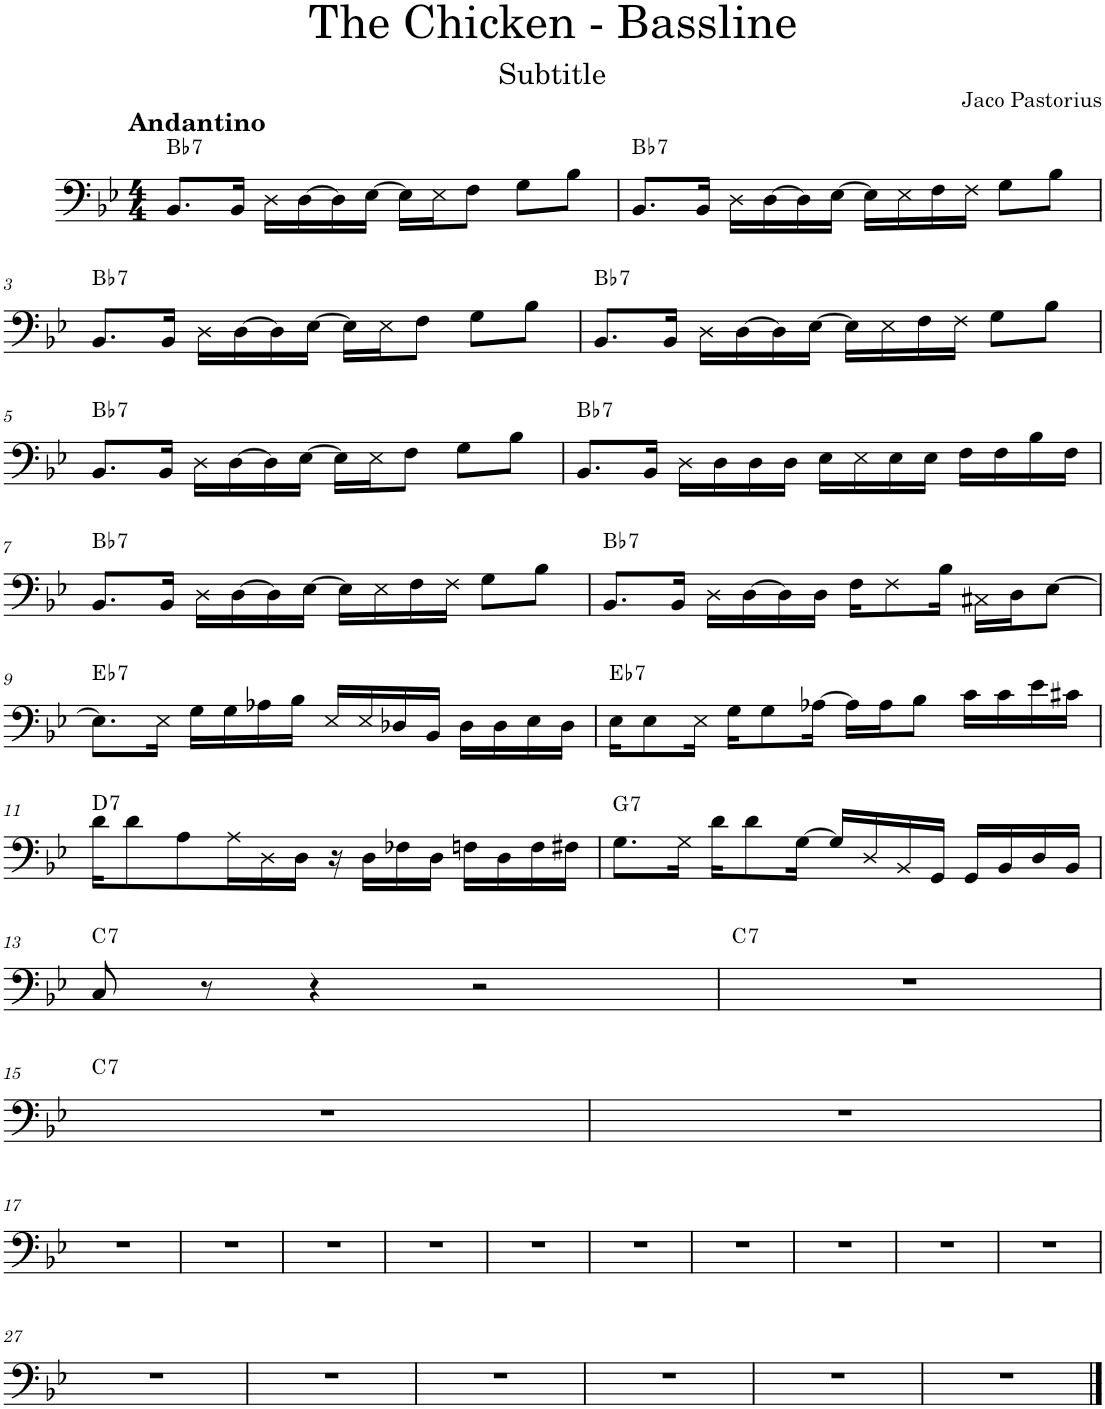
**kern	**harte
*part1	*part1
*staff1	*
*I"Fretless Electric Bass	*
*I'Frtl. El. B.	*
*clefF4	*
*Trd7c12	*
*k[b-e-]	*
*M4/4	*
=1	=1
!LO:TX:a:B:t=Andantino	!LO:H:kt=7
8.BB-/L	Bb:7
16BB-/Jk	.
16D\LL	.
[16D\	.
16D\]	.
[16E-\JJ	.
16E-\LL]	.
16E-\J	.
8F\J	.
8G\L	.
8B-\J	.
=2	=2
!	!LO:H:kt=7
8.BB-/L	Bb:7
16BB-/Jk	.
16D\LL	.
[16D\	.
16D\]	.
[16E-\JJ	.
16E-\LL]	.
16E-\	.
16F\	.
16F\JJ	.
8G\L	.
8B-\J	.
!!LO:LB:g=z
=3	=3
!	!LO:H:kt=7
8.BB-/L	Bb:7
16BB-/Jk	.
16D\LL	.
[16D\	.
16D\]	.
[16E-\JJ	.
16E-\LL]	.
16E-\J	.
8F\J	.
8G\L	.
8B-\J	.
=4	=4
!	!LO:H:kt=7
8.BB-/L	Bb:7
16BB-/Jk	.
16D\LL	.
[16D\	.
16D\]	.
[16E-\JJ	.
16E-\LL]	.
16E-\	.
16F\	.
16F\JJ	.
8G\L	.
8B-\J	.
!!LO:LB:g=z
=5	=5
!	!LO:H:kt=7
8.BB-/L	Bb:7
16BB-/Jk	.
16D\LL	.
[16D\	.
16D\]	.
[16E-\JJ	.
16E-\LL]	.
16E-\J	.
8F\J	.
8G\L	.
8B-\J	.
=6	=6
!	!LO:H:kt=7
8.BB-/L	Bb:7
16BB-/Jk	.
16D\LL	.
16D\	.
16D\	.
16D\JJ	.
16E-\LL	.
16E-\	.
16E-\	.
16E-\JJ	.
16F\LL	.
16F\	.
16B-\	.
16F\JJ	.
!!LO:LB:g=z
=7	=7
!	!LO:H:kt=7
8.BB-/L	Bb:7
16BB-/Jk	.
16D\LL	.
[16D\	.
16D\]	.
[16E-\JJ	.
16E-\LL]	.
16E-\	.
16F\	.
16F\JJ	.
8G\L	.
8B-\J	.
=8	=8
!	!LO:H:kt=7
8.BB-/L	Bb:7
16BB-/Jk	.
16D\LL	.
[16D\	.
16D\]	.
16D\JJ	.
16F\KL	.
8F\	.
16B-\Jk	.
16C#X\LL	.
16D\J	.
[8E-\J	.
!!LO:LB:g=z
=9	=9
!	!LO:H:kt=7
8.E-\L]	Eb:7
16E-\Jk	.
16G\LL	.
16G\	.
16A-X\	.
16B-\JJ	.
16E-/LL	.
16E-/	.
16D-X/	.
16BB-/JJ	.
16D-\LL	.
16D-\	.
16E-\	.
16D-\JJ	.
=10	=10
!	!LO:H:kt=7
16E-\KL	Eb:7
8E-\	.
16E-\Jk	.
16G\KL	.
8G\	.
[16A-X\Jk	.
16A-\LL]	.
16A-\J	.
8B-\J	.
16c\LL	.
16c\	.
16e-\	.
16c#X\JJ	.
!!LO:LB:g=z
=11	=11
!	!LO:H:kt=7
16d\KL	D:7
8d\	.
8A\	.
16A\L	.
16D\	.
16D\JJ	.
16r	.
16D\LL	.
16F-X\	.
16D\JJ	.
16Fn\LL	.
16D\	.
16F\	.
16F#X\JJ	.
=12	=12
!	!LO:H:kt=7
8.G\L	G:7
16G\Jk	.
16d\KL	.
8d\	.
[16G\Jk	.
16G/LL]	.
16D/	.
16BB-/	.
16GG/JJ	.
16GG/LL	.
16BB-/	.
16D/	.
16BB-/JJ	.
!!LO:LB:g=z
=13	=13
!	!LO:H:kt=7
8C/	C:7
8r	.
4r	.
2r	.
=14	=14
!	!LO:H:kt=7
1r	C:7
!!LO:LB:g=z
=15	=15
!	!LO:H:kt=7
1r	C:7
=16	=16
1r	.
!!LO:LB:g=z
=17	=17
1r	.
=18	=18
1r	.
=19	=19
1r	.
=20	=20
1r	.
=21	=21
1r	.
=22	=22
1r	.
=23	=23
1r	.
=24	=24
1r	.
=25	=25
1r	.
=26	=26
1r	.
!!LO:LB:g=z
=27	=27
1r	.
=28	=28
1r	.
=29	=29
1r	.
=30	=30
1r	.
=31	=31
1r	.
=32	=32
1r	.
==	==
*-	*-
